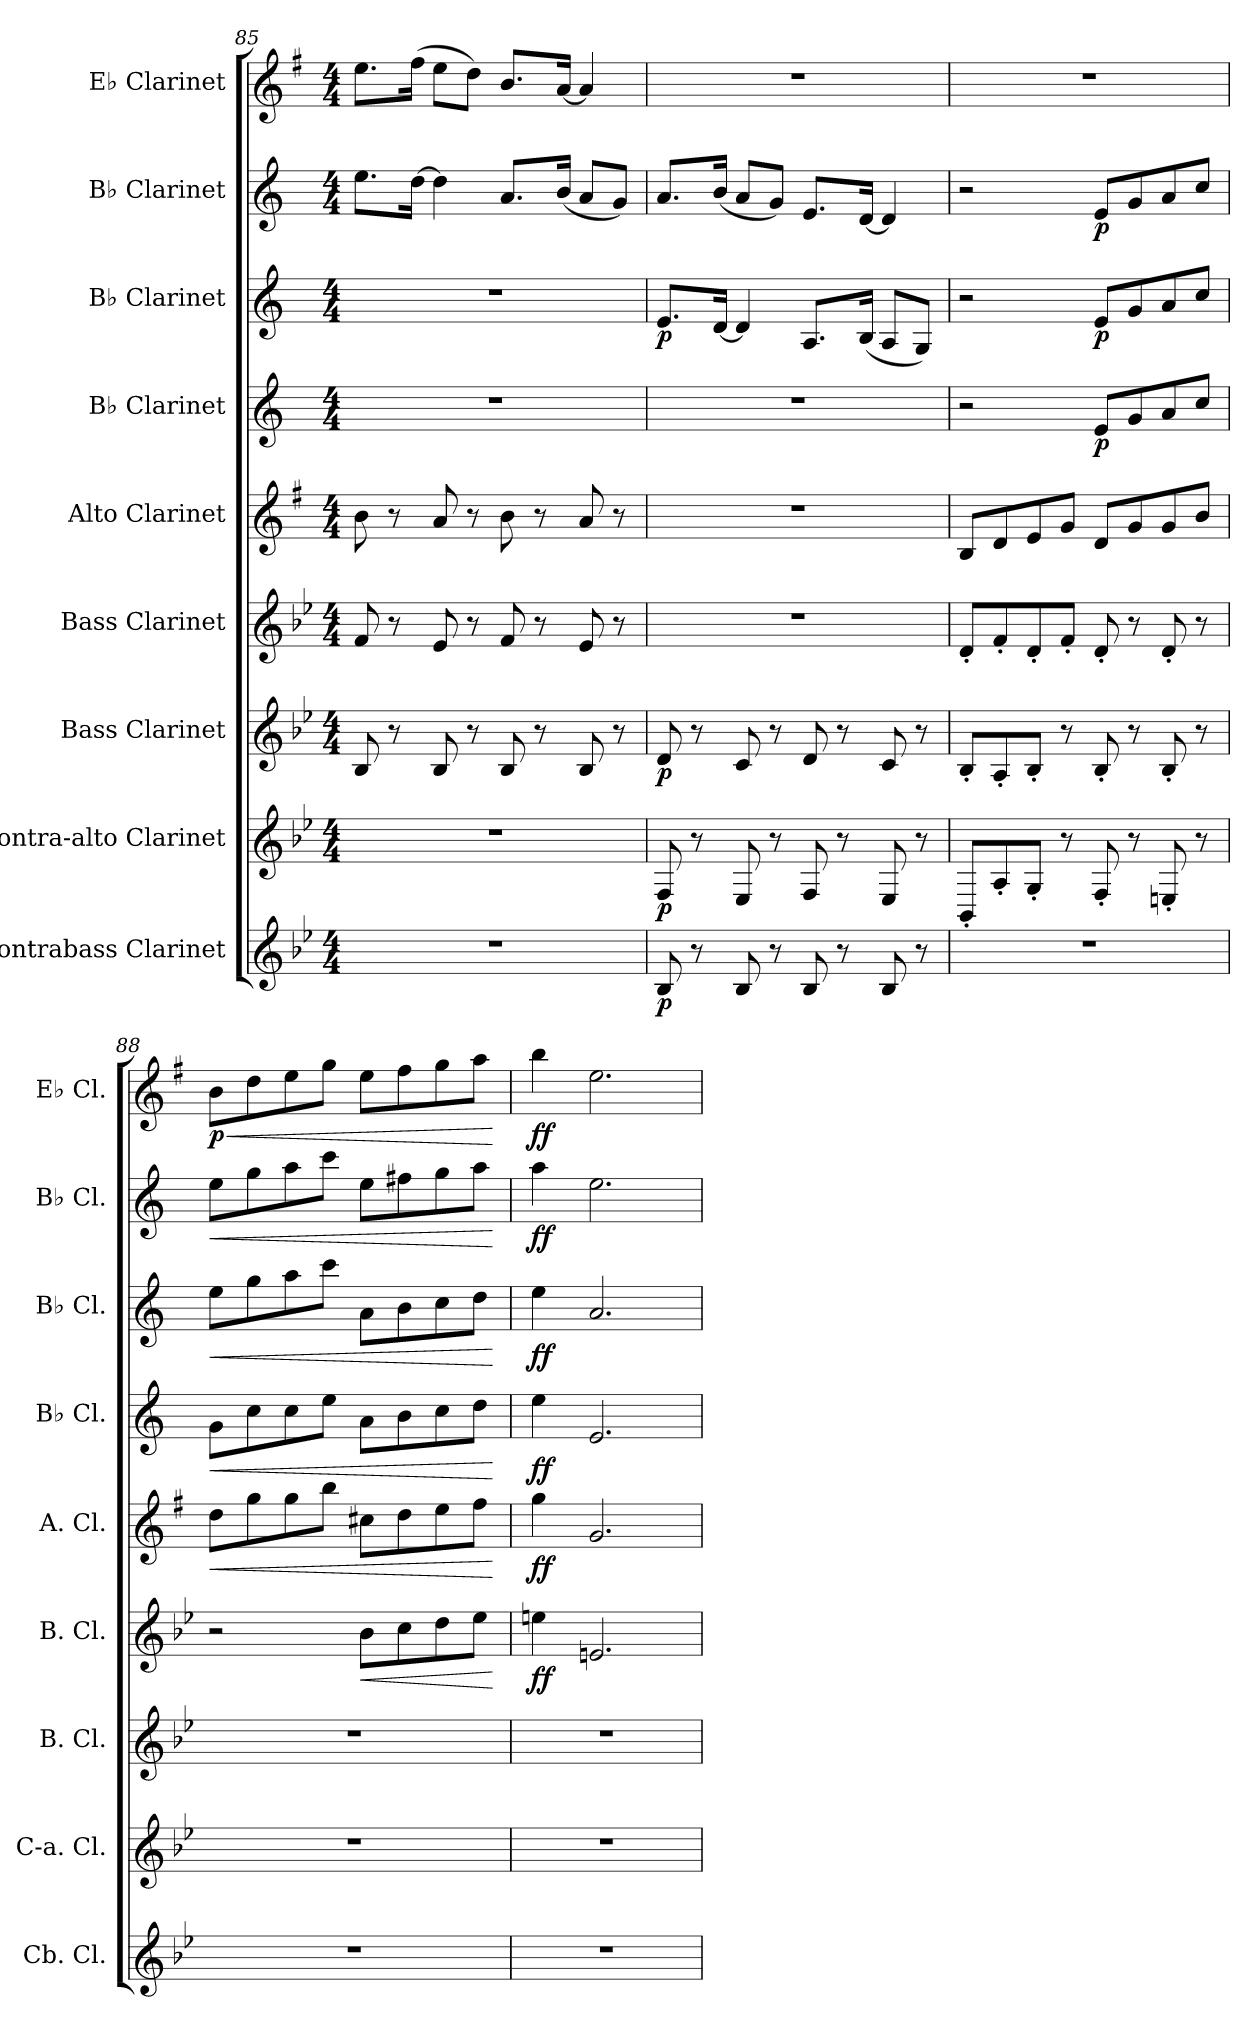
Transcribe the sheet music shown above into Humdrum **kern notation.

**kern	**dynam	**kern	**dynam	**kern	**dynam	**kern	**dynam	**kern	**dynam	**kern	**dynam	**kern	**dynam	**kern	**dynam	**kern	**dynam
*part9	*part9	*part8	*part8	*part7	*part7	*part6	*part6	*part5	*part5	*part4	*part4	*part3	*part3	*part2	*part2	*part1	*part1
*staff9	*staff9	*staff8	*staff8	*staff7	*staff7	*staff6	*staff6	*staff5	*staff5	*staff4	*staff4	*staff3	*staff3	*staff2	*staff2	*staff1	*staff1
*I"Contrabass Clarinet	*	*I"Contra-alto Clarinet	*	*I"Bass Clarinet	*	*I"Bass Clarinet	*	*I"Alto Clarinet	*	*I"B♭ Clarinet	*	*I"B♭ Clarinet	*	*I"B♭ Clarinet	*	*I"E♭ Clarinet	*
*I'Cb. Cl.	*	*I'C-a. Cl.	*	*I'B. Cl.	*	*I'B. Cl.	*	*I'A. Cl.	*	*I'B♭ Cl.	*	*I'B♭ Cl.	*	*I'B♭ Cl.	*	*I'E♭ Cl.	*
*clefG2	*	*clefG2	*	*clefG2	*	*clefG2	*	*clefG2	*	*clefG2	*	*clefG2	*	*clefG2	*	*clefG2	*
*ITrd15c26	*	*ITrd12c21	*	*ITrd8c14	*	*ITrd8c14	*	*ITrd5c9	*	*ITrd1c2	*	*ITrd1c2	*	*ITrd1c2	*	*ITrd-2c-3	*
*k[b-e-]	*	*k[b-e-]	*	*k[b-e-]	*	*k[b-e-]	*	*k[b-e-]	*	*k[b-e-]	*	*k[b-e-]	*	*k[b-e-]	*	*k[b-e-]	*
*M4/4	*	*M4/4	*	*M4/4	*	*M4/4	*	*M4/4	*	*M4/4	*	*M4/4	*	*M4/4	*	*M4/4	*
=85	=85	=85	=85	=85	=85	=85	=85	=85	=85	=85	=85	=85	=85	=85	=85	=85	=85
1r	.	1r	.	8BB-/	.	8F/	.	8d\	.	1r	.	1r	.	8.dd\L	.	8.gg\L	.
.	.	.	.	8r	.	8r	.	8r	.	.	.	.	.	.	.	.	.
.	.	.	.	.	.	.	.	.	.	.	.	.	.	[16cc\Jk	.	(>16aa\Jk	.
.	.	.	.	8BB-/	.	8E-/	.	8c/	.	.	.	.	.	4cc\]	.	8gg\L	.
.	.	.	.	8r	.	8r	.	8r	.	.	.	.	.	.	.	8ff\J)	.
.	.	.	.	8BB-/	.	8F/	.	8d\	.	.	.	.	.	8.g/L	.	8.dd/L	.
.	.	.	.	8r	.	8r	.	8r	.	.	.	.	.	.	.	.	.
.	.	.	.	.	.	.	.	.	.	.	.	.	.	(<16a/Jk	.	[16cc/Jk	.
.	.	.	.	8BB-/	.	8E-/	.	8c/	.	.	.	.	.	8g/L	.	4cc/]	.
.	.	.	.	8r	.	8r	.	8r	.	.	.	.	.	8f/J)	.	.	.
!!LO:PB:g=z
=86	=86	=86	=86	=86	=86	=86	=86	=86	=86	=86	=86	=86	=86	=86	=86	=86	=86
!	!LO:DY:b	!	!LO:DY:b	!	!LO:DY:b	!	!	!	!	!	!	!	!LO:DY:b	!	!	!	!
8BBB-/	p	8FF/	p	8D/	p	1r	.	1r	.	1r	.	8.d/L	p	8.g/L	.	1r	.
8r	.	8r	.	8r	.	.	.	.	.	.	.	.	.	.	.	.	.
.	.	.	.	.	.	.	.	.	.	.	.	[16c/Jk	.	(<16a/Jk	.	.	.
8BBB-/	.	8EE-/	.	8C/	.	.	.	.	.	.	.	4c/]	.	8g/L	.	.	.
8r	.	8r	.	8r	.	.	.	.	.	.	.	.	.	8f/J)	.	.	.
8BBB-/	.	8FF/	.	8D/	.	.	.	.	.	.	.	8.G/L	.	8.d/L	.	.	.
8r	.	8r	.	8r	.	.	.	.	.	.	.	.	.	.	.	.	.
.	.	.	.	.	.	.	.	.	.	.	.	(<16A/Jk	.	[16c/Jk	.	.	.
8BBB-/	.	8EE-/	.	8C/	.	.	.	.	.	.	.	8G/L	.	4c/]	.	.	.
8r	.	8r	.	8r	.	.	.	.	.	.	.	8F/J)	.	.	.	.	.
=87	=87	=87	=87	=87	=87	=87	=87	=87	=87	=87	=87	=87	=87	=87	=87	=87	=87
1r	.	8BBB-'/L	.	8BB-'/L	.	8D'/L	.	8D/L	.	2r	.	2r	.	2r	.	1r	.
.	.	8AA'/	.	8AA'/	.	8F'/	.	8F/	.	.	.	.	.	.	.	.	.
.	.	8GG'/J	.	8BB-'/J	.	8D'/	.	8G/	.	.	.	.	.	.	.	.	.
.	.	8r	.	8r	.	8F'/J	.	8B-/J	.	.	.	.	.	.	.	.	.
!	!	!	!	!	!	!	!	!	!	!	!LO:DY:b	!	!LO:DY:b	!	!LO:DY:b	!	!
.	.	8FF'/	.	8BB-'/	.	8D'/	.	8F/L	.	8d/L	p	8d/L	p	8d/L	p	.	.
.	.	8r	.	8r	.	8r	.	8B-/	.	8f/	.	8f/	.	8f/	.	.	.
.	.	8EEn'/	.	8BB-'/	.	8D'/	.	8B-/	.	8g/	.	8g/	.	8g/	.	.	.
.	.	8r	.	8r	.	8r	.	8d/J	.	8b-/J	.	8b-/J	.	8b-/J	.	.	.
=88	=88	=88	=88	=88	=88	=88	=88	=88	=88	=88	=88	=88	=88	=88	=88	=88	=88
!	!	!	!	!	!	!	!	!	!LO:HP:b	!	!LO:HP:b	!	!LO:HP:b	!	!LO:HP:b	!	!LO:HP:b
!	!	!	!	!	!	!	!	!	!	!	!	!	!	!	!	!	!LO:DY:n=1:b
1r	.	1r	.	1r	.	2r	.	8f\L	<	8f\L	<	8dd\L	<	8dd\L	<	8dd\L	< p
.	.	.	.	.	.	.	.	8b-\	.	8b-\	.	8ff\	.	8ff\	.	8ff\	.
.	.	.	.	.	.	.	.	8b-\	.	8b-\	.	8gg\	.	8gg\	.	8gg\	.
.	.	.	.	.	.	.	.	8dd\J	.	8dd\J	.	8bb-\J	.	8bb-\J	.	8bb-\J	.
!	!	!	!	!	!	!	!LO:HP:b	!	!	!	!	!	!	!	!	!	!
.	.	.	.	.	.	8B-\L	<	8en\L	.	8g\L	.	8g\L	.	8dd\L	.	8gg\L	.
.	.	.	.	.	.	8c\	.	8f\	.	8a\	.	8a\	.	8een\	.	8aa\	.
.	.	.	.	.	.	8d\	.	8g\	.	8b-\	.	8b-\	.	8ff\	.	8bb-\	.
.	.	.	.	.	.	8e-\J	.	8a\J	.	8cc\J	.	8cc\J	.	8gg\J	.	8ccc\J	.
.	.	.	.	.	.	.	[	.	[	.	[	.	[	.	[	.	[
=89	=89	=89	=89	=89	=89	=89	=89	=89	=89	=89	=89	=89	=89	=89	=89	=89	=89
!	!	!	!	!	!	!	!LO:DY:b	!	!LO:DY:b	!	!LO:DY:b	!	!LO:DY:b	!	!LO:DY:b	!	!LO:DY:b
1r	.	1r	.	1r	.	4en\	ff	4b-\	ff	4dd\	ff	4dd\	ff	4gg\	ff	4ddd\	ff
.	.	.	.	.	.	2.En/	.	2.B-/	.	2.d/	.	2.g/	.	2.dd\	.	2.gg\	.
=	=	=	=	=	=	=	=	=	=	=	=	=	=	=	=	=	=
*-	*-	*-	*-	*-	*-	*-	*-	*-	*-	*-	*-	*-	*-	*-	*-	*-	*-
